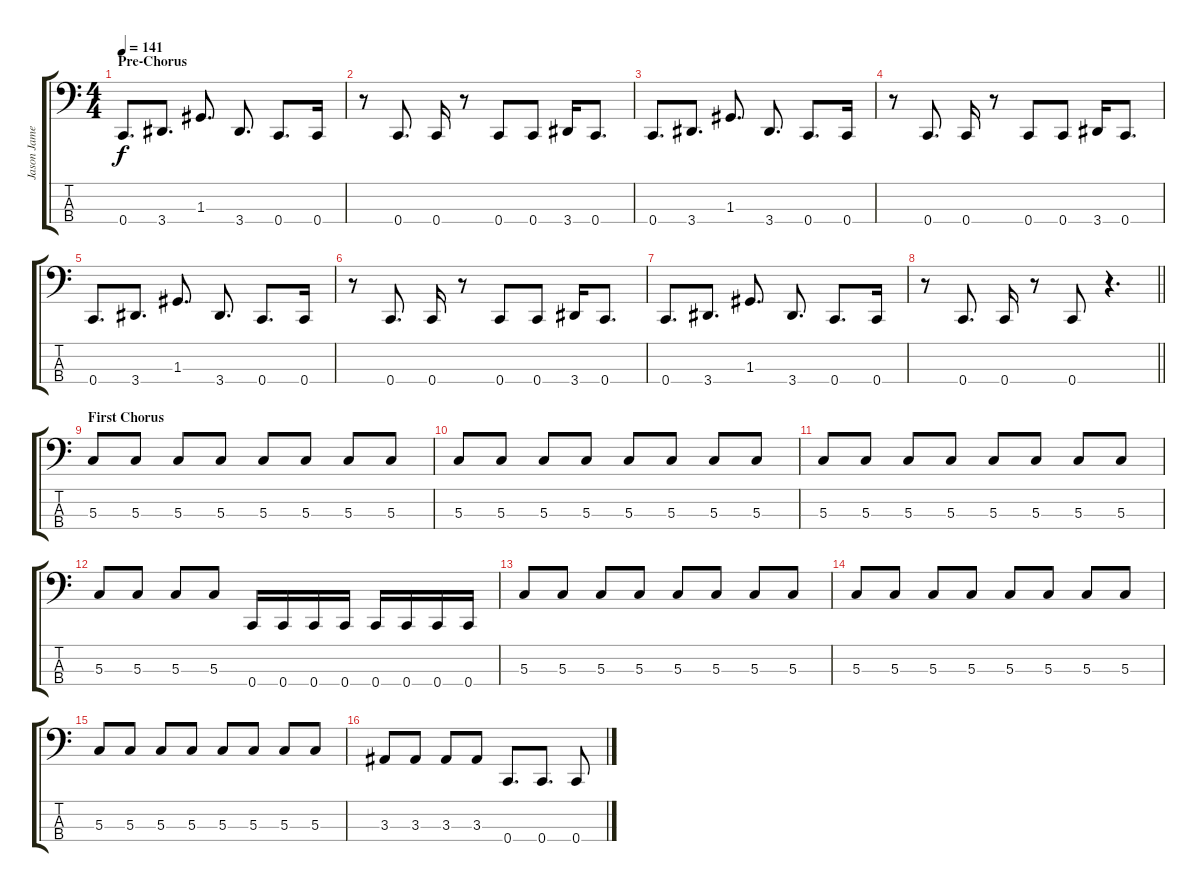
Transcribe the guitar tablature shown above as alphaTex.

\track ("Jason James" "Jason Jame") {instrument electricbasspick}
\staff {score tabs}
\tuning (F2 C2 G1 C1) {hide}
\ts (4 4)
\section ("" "Pre-Chorus")
\tempo 141
\clef f4
\ks c
0.4.8{d dy f} 3.4.8{d} 1.3.8{d} 3.4.8{d} 0.4.8{d} 0.4.16 |
r.8 0.4.8{d} 0.4.16 r.8 0.4.8 0.4.8 3.4.16 0.4.8{d} |
0.4.8{d} 3.4.8{d} 1.3.8{d} 3.4.8{d} 0.4.8{d} 0.4.16 |
r.8 0.4.8{d} 0.4.16 r.8 0.4.8 0.4.8 3.4.16 0.4.8{d} |
0.4.8{d} 3.4.8{d} 1.3.8{d} 3.4.8{d} 0.4.8{d} 0.4.16 |
r.8 0.4.8{d} 0.4.16 r.8 0.4.8 0.4.8 3.4.16 0.4.8{d} |
0.4.8{d} 3.4.8{d} 1.3.8{d} 3.4.8{d} 0.4.8{d} 0.4.16 |
\barLineRight lightlight
r.8 0.4.8{d} 0.4.16 r.8 0.4.8 r.4{d} |
\section ("" "First Chorus")
5.3.8 5.3.8 5.3.8 5.3.8 5.3.8 5.3.8 5.3.8 5.3.8 |
5.3.8 5.3.8 5.3.8 5.3.8 5.3.8 5.3.8 5.3.8 5.3.8 |
5.3.8 5.3.8 5.3.8 5.3.8 5.3.8 5.3.8 5.3.8 5.3.8 |
5.3.8 5.3.8 5.3.8 5.3.8 0.4.16 0.4.16 0.4.16 0.4.16 0.4.16 0.4.16 0.4.16 0.4.16 |
5.3.8 5.3.8 5.3.8 5.3.8 5.3.8 5.3.8 5.3.8 5.3.8 |
5.3.8 5.3.8 5.3.8 5.3.8 5.3.8 5.3.8 5.3.8 5.3.8 |
5.3.8 5.3.8 5.3.8 5.3.8 5.3.8 5.3.8 5.3.8 5.3.8 |
3.3.8 3.3.8 3.3.8 3.3.8 0.4.8{d} 0.4.8{d} 0.4.8
